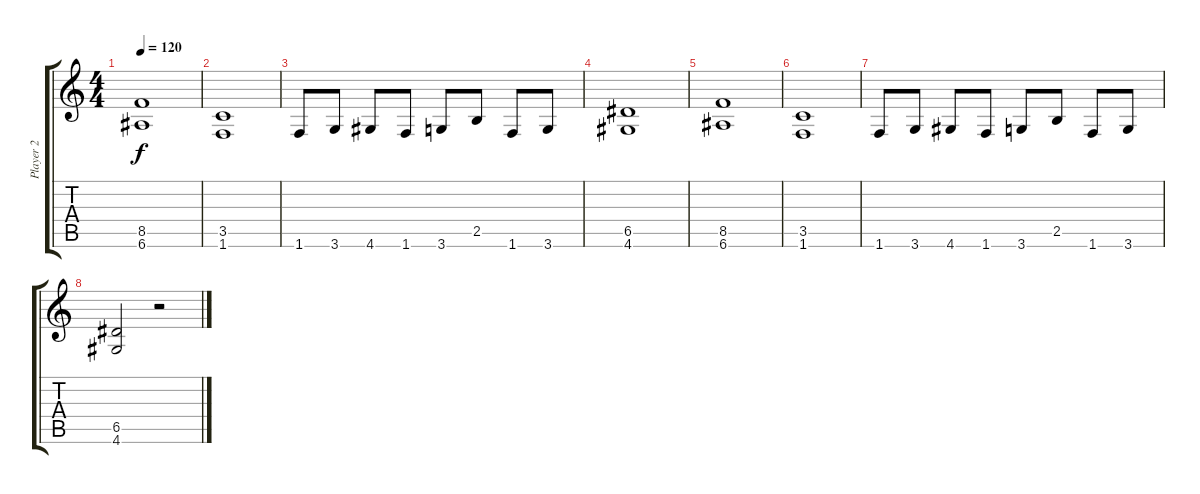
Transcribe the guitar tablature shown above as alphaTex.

\track ("Player 2" "Player 2") {instrument distortionguitar}
\staff {score tabs}
\tuning (E4 B3 G3 D3 A2 E2) {hide}
\ts (4 4)
\tempo 120
\clef g2
\ks c
(8.5 6.6).1{dy f} |
(3.5 1.6).1 |
1.6.8 3.6.8 4.6.8 1.6.8 3.6.8 2.5.8 1.6.8 3.6.8 |
(6.5 4.6).1 |
(8.5 6.6).1 |
(3.5 1.6).1 |
1.6.8 3.6.8 4.6.8 1.6.8 3.6.8 2.5.8 1.6.8 3.6.8 |
(6.5 4.6).2 r.2
